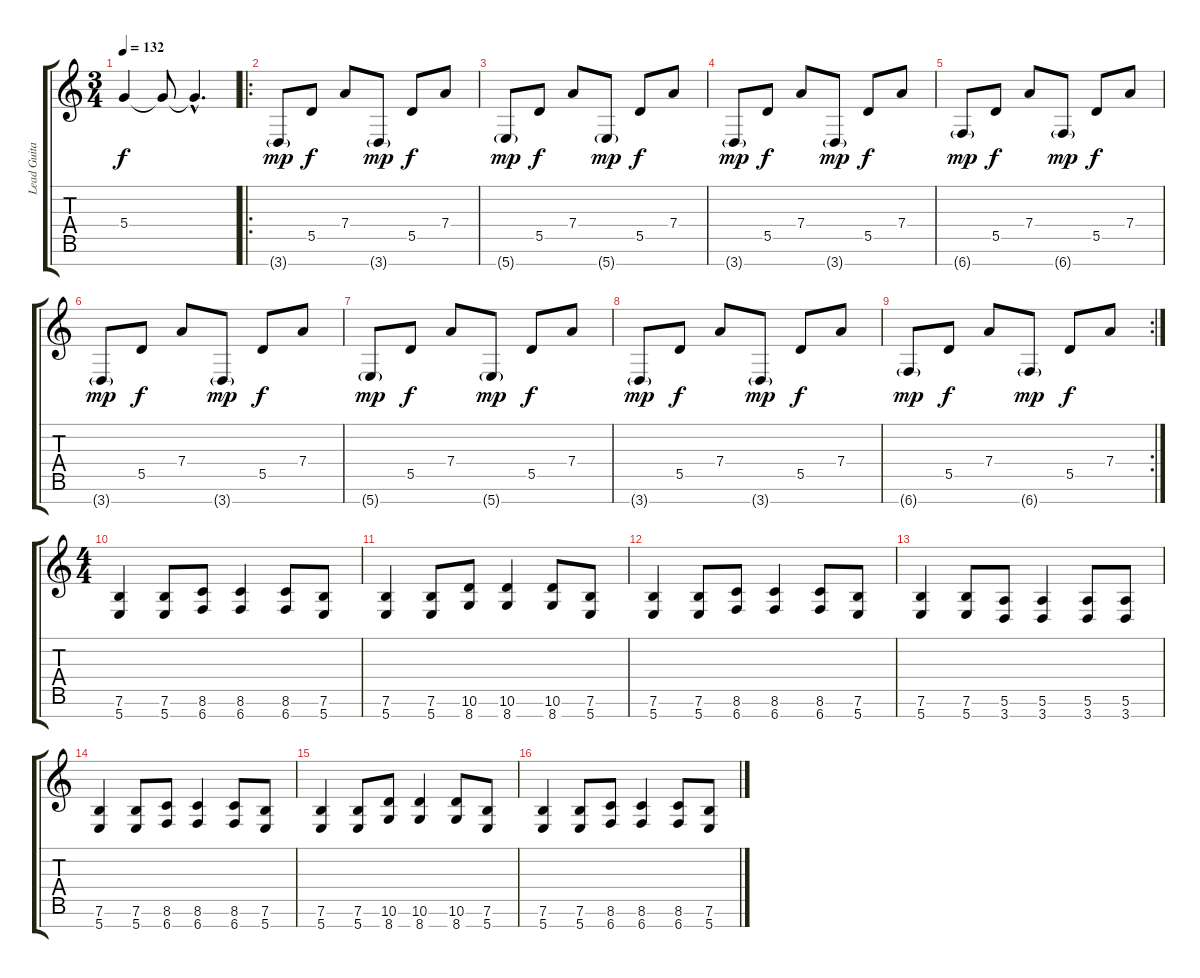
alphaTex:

\track ("Lead Guitar I" "Lead Guita") {instrument overdrivenguitar}
\staff {score tabs}
\tuning (E4 B3 G3 D3 A2 E2 B1) {hide}
\ts (3 4)
\tempo 132
\clef g2
\ks c
5.4.4{dy f} 5.4{t}.8 5.4{hac t}.4{d} |
\ro
3.7{g}.8{dy mp volume 14} 5.5.8{dy f} 7.4.8 3.7{g}.8{dy mp} 5.5.8{dy f} 7.4.8 |
5.7{g}.8{dy mp} 5.5.8{dy f} 7.4.8 5.7{g}.8{dy mp} 5.5.8{dy f} 7.4.8 |
3.7{g}.8{dy mp} 5.5.8{dy f} 7.4.8 3.7{g}.8{dy mp} 5.5.8{dy f} 7.4.8 |
6.7{g}.8{dy mp} 5.5.8{dy f} 7.4.8 6.7{g}.8{dy mp} 5.5.8{dy f} 7.4.8 |
3.7{g}.8{dy mp volume 14} 5.5.8{dy f} 7.4.8 3.7{g}.8{dy mp} 5.5.8{dy f} 7.4.8 |
5.7{g}.8{dy mp} 5.5.8{dy f} 7.4.8 5.7{g}.8{dy mp} 5.5.8{dy f} 7.4.8 |
3.7{g}.8{dy mp} 5.5.8{dy f} 7.4.8 3.7{g}.8{dy mp} 5.5.8{dy f} 7.4.8 |
\rc 2
6.7{g}.8{dy mp} 5.5.8{dy f} 7.4.8 6.7{g}.8{dy mp} 5.5.8{dy f} 7.4.8 |
\ts (4 4)
(7.6 5.7).4 (7.6 5.7).8 (8.6 6.7).8 (8.6 6.7).4 (8.6 6.7).8 (7.6 5.7).8 |
(7.6 5.7).4 (7.6 5.7).8 (10.6 8.7).8 (10.6 8.7).4 (10.6 8.7).8 (7.6 5.7).8 |
(7.6 5.7).4 (7.6 5.7).8 (8.6 6.7).8 (8.6 6.7).4 (8.6 6.7).8 (7.6 5.7).8 |
(7.6 5.7).4 (7.6 5.7).8 (5.6 3.7).8 (5.6 3.7).4 (5.6 3.7).8 (5.6 3.7).8 |
(7.6 5.7).4 (7.6 5.7).8 (8.6 6.7).8 (8.6 6.7).4 (8.6 6.7).8 (7.6 5.7).8 |
(7.6 5.7).4 (7.6 5.7).8 (10.6 8.7).8 (10.6 8.7).4 (10.6 8.7).8 (7.6 5.7).8 |
(7.6 5.7).4 (7.6 5.7).8 (8.6 6.7).8 (8.6 6.7).4 (8.6 6.7).8 (7.6 5.7).8
